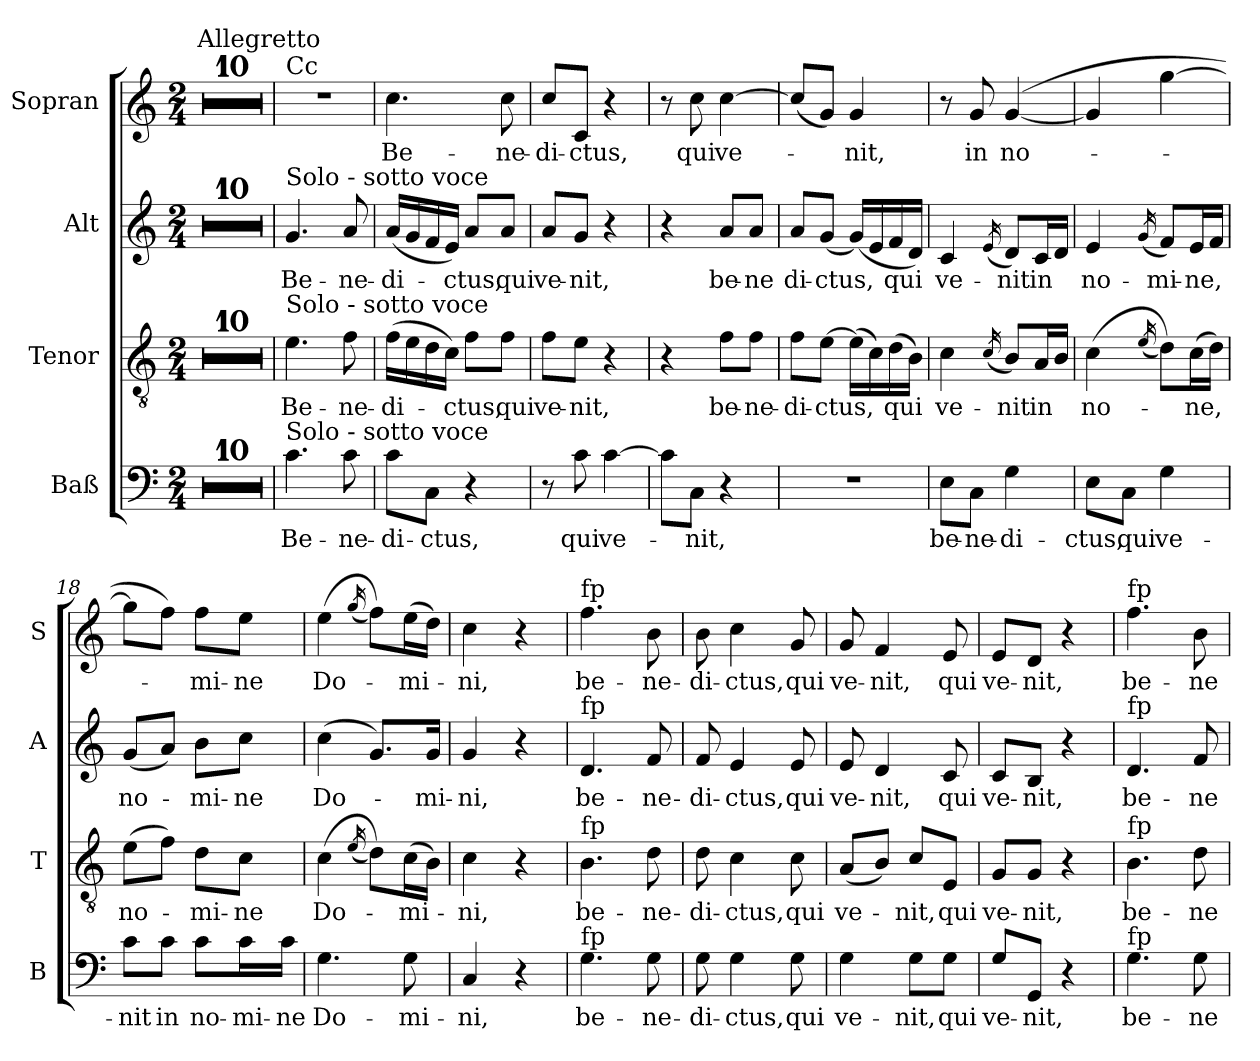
**kern	**text	**kern	**text	**kern	**text	**kern	**text
*part4	*part4	*part3	*part3	*part2	*part2	*part1	*part1
*staff4	*staff4	*staff3	*staff3	*staff2	*staff2	*staff1	*staff1
*I"Baß	*	*I"Tenor	*	*I"Alt	*	*I"Sopran	*
*I'B	*	*I'T	*	*I'A	*	*I'S	*
*stria5	*	*stria5	*	*stria5	*	*stria5	*
*clefF4	*	*clefGv2	*	*clefG2	*	*clefG2	*
*k[]	*	*k[]	*	*k[]	*	*k[]	*
*M2/4	*	*M2/4	*	*M2/4	*	*M2/4	*
*MM80	*	*MM80	*	*MM80	*	*MM80	*
=1	=1	=1	=1	=1	=1	=1	=1
!	!	!	!	!	!	!LO:TX:a:t=Allegretto	!
2r	.	2r	.	2r	.	2r	.
=2	=2	=2	=2	=2	=2	=2	=2
2r	.	2r	.	2r	.	2r	.
=3	=3	=3	=3	=3	=3	=3	=3
2r	.	2r	.	2r	.	2r	.
=4	=4	=4	=4	=4	=4	=4	=4
2r	.	2r	.	2r	.	2r	.
=5	=5	=5	=5	=5	=5	=5	=5
2r	.	2r	.	2r	.	2r	.
=6	=6	=6	=6	=6	=6	=6	=6
2r	.	2r	.	2r	.	2r	.
=7	=7	=7	=7	=7	=7	=7	=7
2r	.	2r	.	2r	.	2r	.
=8	=8	=8	=8	=8	=8	=8	=8
2r	.	2r	.	2r	.	2r	.
=9	=9	=9	=9	=9	=9	=9	=9
2r	.	2r	.	2r	.	2r	.
=10	=10	=10	=10	=10	=10	=10	=10
2r	.	2r	.	2r	.	2r	.
!!LO:LB:g=z
=11	=11	=11	=11	=11	=11	=11	=11
!	!	!	!	!	!	!LO:TX:a:t=Cc	!
!	!	!	!	!LO:TX:a:t=Solo - sotto voce	!	!	!
!	!	!LO:TX:a:t=Solo - sotto voce	!	!	!	!	!
!LO:TX:a:t=Solo - sotto voce	!	!	!	!	!	!	!
!	!LO:LY:b	!	!LO:LY:b	!	!LO:LY:b	!	!
4.c\	Be-	4.e\	Be-	4.g/	Be-	2r	.
!	!LO:LY:b	!	!LO:LY:b	!	!LO:LY:b	!	!
8c\	ne-	8f\	ne-	8a/	ne-	.	.
=12	=12	=12	=12	=12	=12	=12	=12
!	!LO:LY:b	!	!LO:LY:b	!	!LO:LY:b	!	!LO:LY:b
8c\L	di-	(16f\LL	di-	(16a/LL	di-	4.cc\	Be-
.	.	16e\	.	16g/	.	.	.
!	!LO:LY:b	!	!	!	!	!	!
8C\J	ctus,	16d\	.	16f/	.	.	.
.	.	16c\JJ)	.	16e/JJ)	.	.	.
!	!	!	!LO:LY:b	!	!LO:LY:b	!	!
4r	.	8f\L	ctus,	8a/L	ctus,	.	.
!	!	!	!LO:LY:b	!	!LO:LY:b	!	!LO:LY:b
.	.	8f\J	qui	8a/J	qui	8cc\	ne-
=13	=13	=13	=13	=13	=13	=13	=13
!	!	!	!LO:LY:b	!	!LO:LY:b	!	!LO:LY:b
8r	.	8f\L	ve-	8a/L	ve-	8cc/L	di-
!	!LO:LY:b	!	!LO:LY:b	!	!LO:LY:b	!	!LO:LY:b
8c\	qui	8e\J	nit,	8g/J	nit,	8c/J	ctus,
!	!LO:LY:b	!	!	!	!	!	!
[4c\	ve-	4r	.	4r	.	4r	.
=14	=14	=14	=14	=14	=14	=14	=14
8c\L]	.	4r	.	4r	.	8r	.
!	!LO:LY:b	!	!	!	!	!	!LO:LY:b
8C\J	nit,	.	.	.	.	8cc\	qui
!	!	!	!LO:LY:b	!	!LO:LY:b	!	!LO:LY:b
4r	.	8f\L	be-	8a/L	be-	[4cc\	ve-
!	!	!	!LO:LY:b	!	!LO:LY:b	!	!
.	.	8f\J	ne-	8a/J	ne	.	.
=15	=15	=15	=15	=15	=15	=15	=15
!	!	!	!LO:LY:b	!	!LO:LY:b	!	!
2r	.	8f\L	di-	8a/L	di-	(8cc/L]	.
!	!	!	!LO:LY:b	!	!LO:LY:b	!	!
.	.	[8e\J	ctus,	(8g/J	ctus,	8g/J)	.
!	!	!	!	!	!	!	!LO:LY:b
.	.	(16e\LL]	.	(16g/LL)	.	4g/	nit,
.	.	16c\)	.	16e/	.	.	.
!	!	!	!LO:LY:b	!	!LO:LY:b	!	!
.	.	(16d\	qui	16f/	qui	.	.
.	.	16B\JJ)	.	16d/JJ)	.	.	.
!!LO:LB:g=z
=16	=16	=16	=16	=16	=16	=16	=16
!	!LO:LY:b	!	!LO:LY:b	!	!LO:LY:b	!	!
8E\L	be-	4c\	ve-	4c/	ve-	8r	.
!	!LO:LY:b	!	!	!	!	!	!LO:LY:b
8C\J	ne-	.	.	.	.	8g/	in
.	.	(16qc/	.	(16qe/	.	.	.
!	!LO:LY:b	!	!LO:LY:b	!	!LO:LY:b	!	!LO:LY:b
4G\	di-	8B/L)	nit	8d/L)	nit	([4g/	no-
!	!	!	!LO:LY:b	!	!LO:LY:b	!	!
.	.	16A/L	in	16c/L	in	.	.
.	.	16B/JJ	.	16d/JJ	.	.	.
=17	=17	=17	=17	=17	=17	=17	=17
!	!LO:LY:b	!	!LO:LY:b	!	!LO:LY:b	!	!
8E\L	ctus,	(4c\	no-	4e/	no-	4g/]	.
!	!LO:LY:b	!	!	!	!	!	!
8C\J	qui	.	.	.	.	.	.
.	.	(16qe/	.	(16qg/	.	.	.
!	!LO:LY:b	!	!	!	!LO:LY:b	!	!
4G\	ve-	(((((((((((((8d\L))	.	8f/L)	mi-	[4gg\	.
!	!	!	!LO:LY:b	!	!LO:LY:b	!	!
.	.	(16c\L	ne,	16e/L	ne,	.	.
.	.	16d\JJ)	.	16f/JJ	.	.	.
=18	=18	=18	=18	=18	=18	=18	=18
!	!LO:LY:b	!	!LO:LY:b	!	!LO:LY:b	!	!
8c\L	nit	(8e\L	no-	(8g/L	no-	8gg\L]	.
!	!LO:LY:b	!	!	!	!	!	!
8c\J	in	8f\J)	.	8a/J)	.	8ff\J)	.
!	!LO:LY:b	!	!LO:LY:b	!	!LO:LY:b	!	!LO:LY:b
8c\L	no-	8d\L	mi-	8b\L	mi-	8ff\L	mi-
!	!LO:LY:b	!	!LO:LY:b	!	!LO:LY:b	!	!LO:LY:b
16c\L	mi-	8c\J	ne	8cc\J	ne	8ee\J	ne
!	!LO:LY:b	!	!	!	!	!	!
16c\JJ	ne	.	.	.	.	.	.
=19	=19	=19	=19	=19	=19	=19	=19
!	!LO:LY:b	!	!LO:LY:b	!	!LO:LY:b	!	!LO:LY:b
4.G\	Do-	(4c\	Do-	(4cc\	Do-	(4ee\	Do-
.	.	(16qe/	.	.	.	(16qgg/	.
.	.	(((((((((((((8d\L))	.	8.g/L)	.	(((((((((((((8ff\L))	.
!	!LO:LY:b	!	!LO:LY:b	!	!	!	!LO:LY:b
8G\	mi-	(16c\L	mi-	.	.	(16ee\L	mi-
!	!	!	!	!	!LO:LY:b	!	!
.	.	16B\JJ)	.	16g/Jk	mi-	16dd\JJ)	.
=20	=20	=20	=20	=20	=20	=20	=20
!	!LO:LY:b	!	!LO:LY:b	!	!LO:LY:b	!	!LO:LY:b
4C/	ni,	4c\	ni,	4g/	ni,	4cc\	ni,
4r	.	4r	.	4r	.	4r	.
!!LO:PB:g=z
=21	=21	=21	=21	=21	=21	=21	=21
!	!	!	!	!	!	!LO:TX:a:t=fp	!
!	!	!	!	!LO:TX:a:t=fp	!	!	!
!	!	!LO:TX:a:t=fp	!	!	!	!	!
!LO:TX:a:t=fp	!	!	!	!	!	!	!
!	!LO:LY:b	!	!LO:LY:b	!	!LO:LY:b	!	!LO:LY:b
4.G\	be-	4.B\	be-	4.d/	be-	4.ff\	be-
!	!LO:LY:b	!	!LO:LY:b	!	!LO:LY:b	!	!LO:LY:b
8G\	ne-	8d\	ne-	8f/	ne-	8b\	ne-
=22	=22	=22	=22	=22	=22	=22	=22
!	!LO:LY:b	!	!LO:LY:b	!	!LO:LY:b	!	!LO:LY:b
8G\	di-	8d\	di-	8f/	di-	8b\	di-
!	!LO:LY:b	!	!LO:LY:b	!	!LO:LY:b	!	!LO:LY:b
4G\	ctus,	4c\	ctus,	4e/	ctus,	4cc\	ctus,
!	!LO:LY:b	!	!LO:LY:b	!	!LO:LY:b	!	!LO:LY:b
8G\	qui	8c\	qui	8e/	qui	8g/	qui
=23	=23	=23	=23	=23	=23	=23	=23
!	!LO:LY:b	!	!LO:LY:b	!	!LO:LY:b	!	!LO:LY:b
4G\	ve-	(8A/L	ve-	8e/	ve-	8g/	ve-
!	!	!	!	!	!LO:LY:b	!	!LO:LY:b
.	.	8B/J)	.	4d/	nit,	4f/	nit,
!	!LO:LY:b	!	!LO:LY:b	!	!	!	!
8G\L	nit,	8c/L	nit,	.	.	.	.
!	!LO:LY:b	!	!LO:LY:b	!	!LO:LY:b	!	!LO:LY:b
8G\J	qui	8E/J	qui	8c/	qui	8e/	qui
=24	=24	=24	=24	=24	=24	=24	=24
!	!LO:LY:b	!	!LO:LY:b	!	!LO:LY:b	!	!LO:LY:b
8G/L	ve-	8G/L	ve-	8c/L	ve-	8e/L	ve-
!	!LO:LY:b	!	!LO:LY:b	!	!LO:LY:b	!	!LO:LY:b
8GG/J	nit,	8G/J	nit,	8B/J	nit,	8d/J	nit,
4r	.	4r	.	4r	.	4r	.
=25	=25	=25	=25	=25	=25	=25	=25
!	!	!	!	!	!	!LO:TX:a:t=fp	!
!	!	!	!	!LO:TX:a:t=fp	!	!	!
!	!	!LO:TX:a:t=fp	!	!	!	!	!
!LO:TX:a:t=fp	!	!	!	!	!	!	!
!	!LO:LY:b	!	!LO:LY:b	!	!LO:LY:b	!	!LO:LY:b
4.G\	be-	4.B\	be-	4.d/	be-	4.ff\	be-
!	!LO:LY:b	!	!LO:LY:b	!	!LO:LY:b	!	!LO:LY:b
8G\	ne-	8d\	ne-	8f/	ne-	8b\	ne-
=	=	=	=	=	=	=	=
*-	*-	*-	*-	*-	*-	*-	*-
